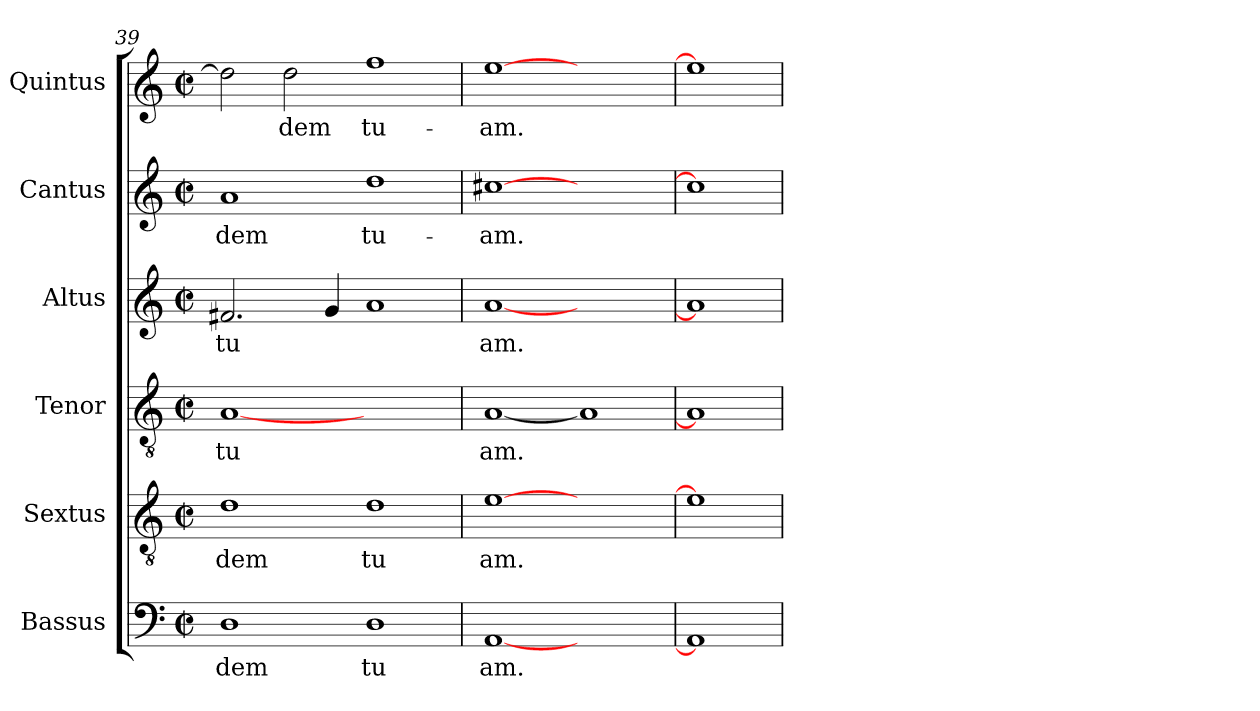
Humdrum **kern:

**kern	**text	**kern	**text	**kern	**text	**kern	**text	**kern	**text	**kern	**text
*part6	*part6	*part5	*part5	*part4	*part4	*part3	*part3	*part2	*part2	*part1	*part1
*staff6	*staff6	*staff5	*staff5	*staff4	*staff4	*staff3	*staff3	*staff2	*staff2	*staff1	*staff1
*I"Bassus	*	*I"Sextus	*	*I"Tenor	*	*I"Altus	*	*I"Cantus	*	*I"Quintus	*
*clefF4	*	*clefGv2	*	*clefGv2	*	*clefG2	*	*clefG2	*	*clefG2	*
*M2/2	*	*M2/2	*	*M2/2	*	*M2/2	*	*M2/2	*	*M2/2	*
*met(c|)	*	*met(c|)	*	*met(c|)	*	*met(c|)	*	*met(c|)	*	*met(c|)	*
=39	=39	=39	=39	=39	=39	=39	=39	=39	=39	=39	=39
!	!LO:LY:b:cj	!	!LO:LY:b:cj	!	!LO:LY:b:cj	!	!LO:LY:b:cj	!	!LO:LY:b:cj	!	!
1D	dem	1d	dem	[1A	tu	2.f#X/	tu	1a	-dem	2dd\]	.
!	!	!	!	!	!	!	!	!	!	!	!LO:LY:b:cj
.	.	.	.	.	.	.	.	.	.	2dd\	-dem
.	.	.	.	.	.	4g/	.	.	.	.	.
!	!LO:LY:b:cj	!	!LO:LY:b:cj	!	!	!	!	!	!LO:LY:b:cj	!	!LO:LY:b:cj
1D	tu	1d	tu	1ryy	.	1a	.	1dd	tu-	1ff	tu-
=40	=40	=40	=40	=40	=40	=40	=40	=40	=40	=40	=40
!	!LO:LY:b:cj	!	!LO:LY:b:cj	!	!LO:LY:b:cj	!	!LO:LY:b:cj	!	!LO:LY:b:cj	!	!LO:LY:b:cj
[1AA	am.	[1e	am.	[1A	am.	[1a	am.	[1cc#X	-am.	[1ee	-am.
1ryy	.	1ryy	.	1A]	.	1ryy	.	1ryy	.	1ryy	.
=41	=41!	=41	=41!	=41	=41!	=41	=41!	=41	=41!	=41!	=41!
1AA]	.	1e]	.	1A]	.	1a]	.	1cc#]	.	1ee]	.
=	=	=	=	=	=	=	=	=	=	=	=
*-	*-	*-	*-	*-	*-	*-	*-	*-	*-	*-	*-
